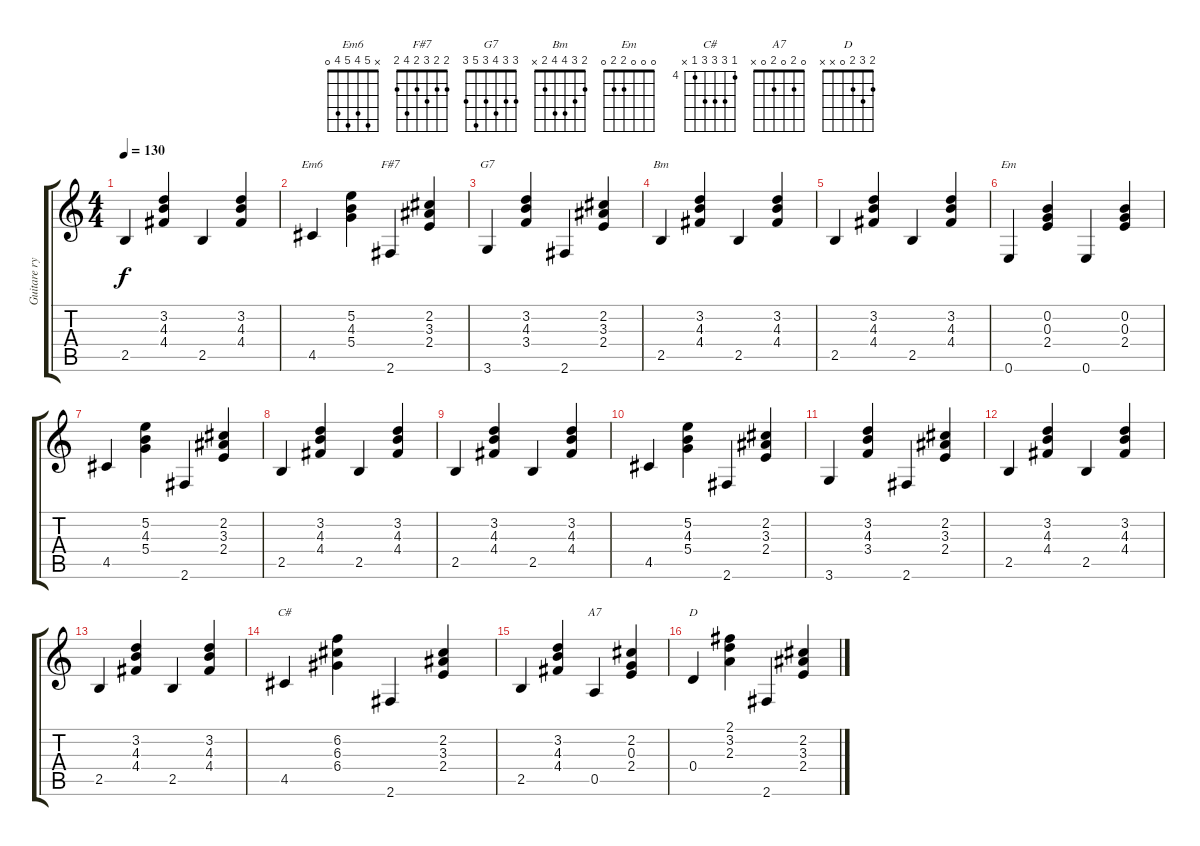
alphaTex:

\track ("Guitare rythmique" "Guitare ry") {instrument acousticguitarnylon}
\staff {score tabs}
\tuning (E4 B3 G3 D3 A2 E2) {hide}
\chord ("Em6" x 5 4 5 4 0)
\chord ("F#7" 2 2 3 2 4 2)
\chord ("G7" 3 3 4 3 5 3)
\chord ("Bm" 2 3 4 4 2 x)
\chord ("Em" 0 0 0 2 2 0)
\chord ("C#" 4 6 6 6 4 x) {firstfret 4}
\chord ("A7" 0 2 0 2 0 x)
\chord ("D" 2 3 2 0 x x)
\ts (4 4)
\tempo 130
\clef g2
\ks c
2.5.4{dy f} (3.2 4.3 4.4).4 2.5.4 (3.2 4.3 4.4).4 |
4.5.4{ch "Em6"} (5.2 4.3 5.4).4 2.6.4{ch "F#7"} (2.2 3.3 2.4).4 |
3.6.4{ch "G7"} (3.2 4.3 3.4).4 2.6.4 (2.2 3.3 2.4).4 |
2.5.4{ch "Bm"} (3.2 4.3 4.4).4 2.5.4 (3.2 4.3 4.4).4 |
2.5.4 (3.2 4.3 4.4).4 2.5.4 (3.2 4.3 4.4).4 |
0.6.4{ch "Em"} (0.2 0.3 2.4).4 0.6.4 (0.2 0.3 2.4).4 |
4.5.4 (5.2 4.3 5.4).4 2.6.4 (2.2 3.3 2.4).4 |
2.5.4 (3.2 4.3 4.4).4 2.5.4 (3.2 4.3 4.4).4 |
2.5.4 (3.2 4.3 4.4).4 2.5.4 (3.2 4.3 4.4).4 |
4.5.4 (5.2 4.3 5.4).4 2.6.4 (2.2 3.3 2.4).4 |
3.6.4 (3.2 4.3 3.4).4 2.6.4 (2.2 3.3 2.4).4 |
2.5.4 (3.2 4.3 4.4).4 2.5.4 (3.2 4.3 4.4).4 |
2.5.4 (3.2 4.3 4.4).4 2.5.4 (3.2 4.3 4.4).4 |
4.5.4{ch "C#"} (6.2 6.3 6.4).4 2.6.4 (2.2 3.3 2.4).4 |
2.5.4 (3.2 4.3 4.4).4 0.5.4{ch "A7"} (2.2 0.3 2.4).4 |
0.4.4{ch "D"} (2.1 3.2 2.3).4 2.6.4 (2.2 3.3 2.4).4
